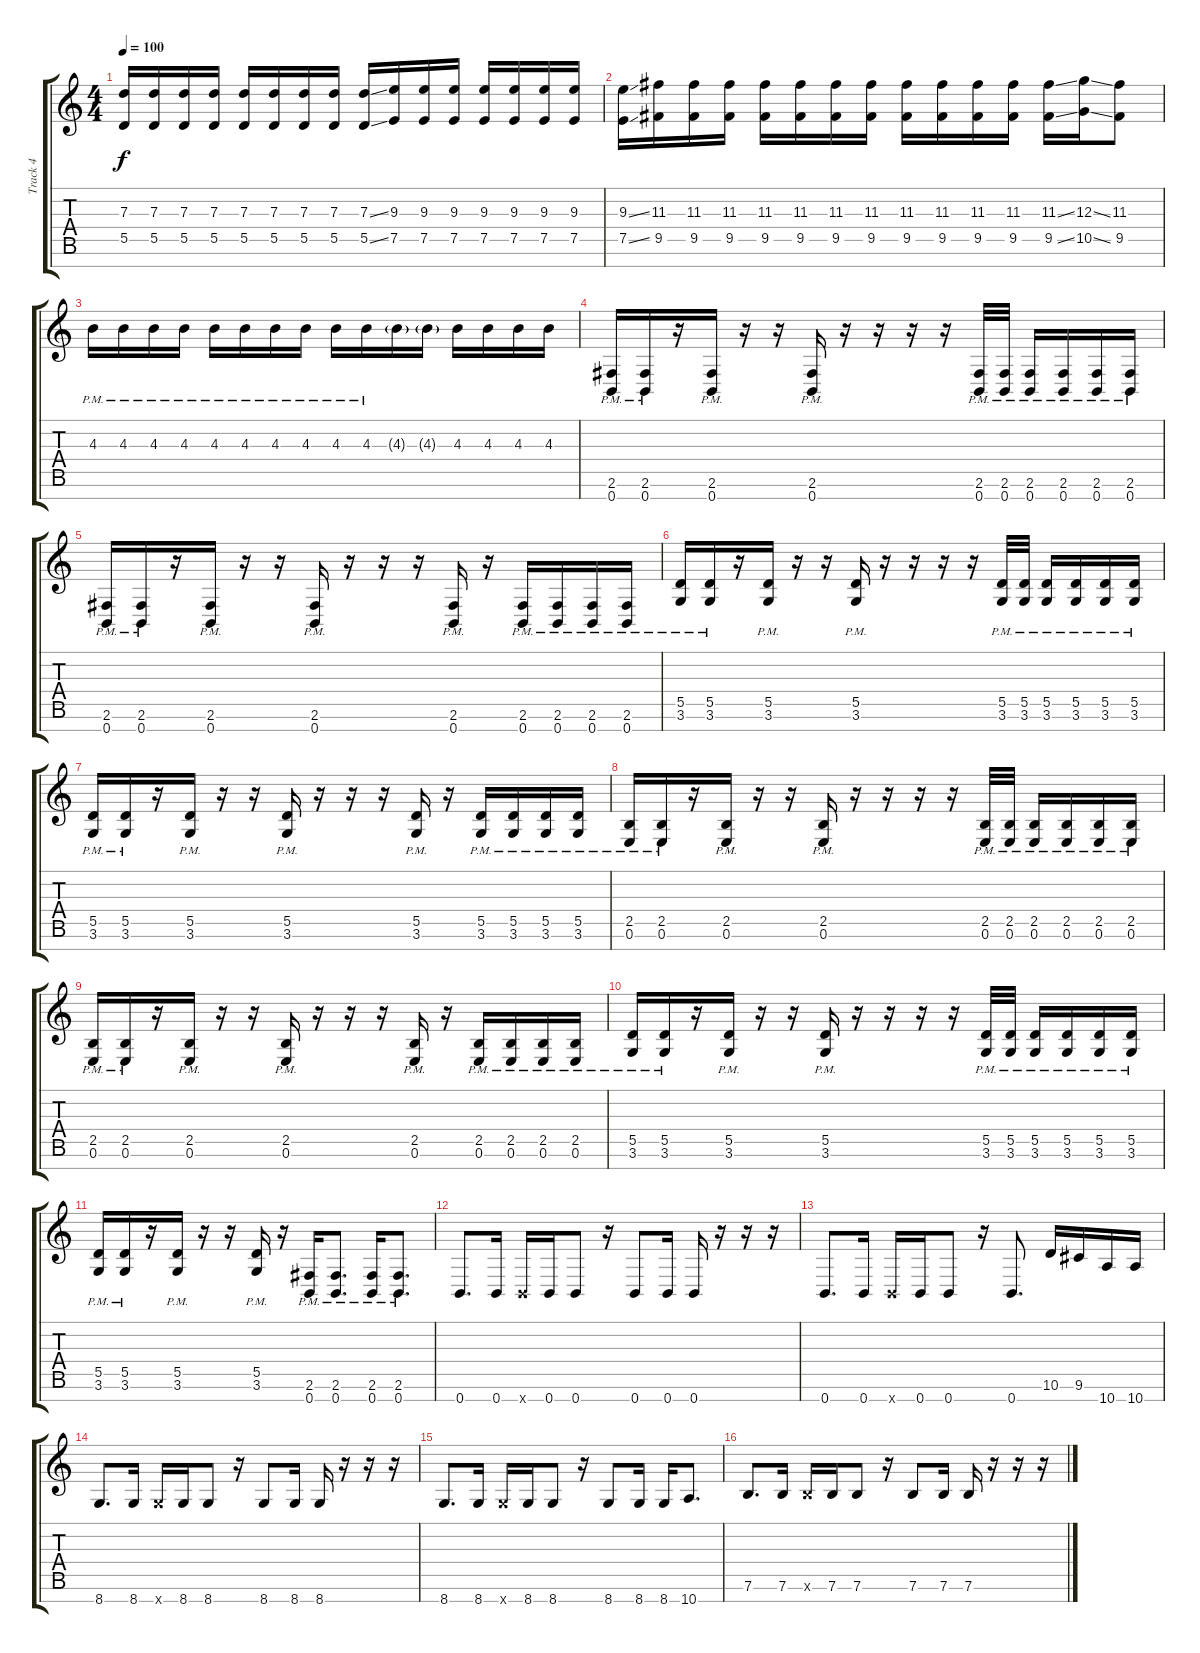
\track ("Track 4" "Track 4") {instrument distortionguitar}
\staff {score tabs}
\tuning (E4 B3 G3 D3 A2 E2 B1) {hide}
\ts (4 4)
\tempo 100
\clef g2
\ks c
(7.3 5.5).16{dy f} (7.3 5.5).16 (7.3 5.5).16 (7.3 5.5).16 (7.3 5.5).16 (7.3 5.5).16 (7.3 5.5).16 (7.3 5.5).16 (7.3{ss} 5.5{ss}).16 (9.3 7.5).16 (9.3 7.5).16 (9.3 7.5).16 (9.3 7.5).16 (9.3 7.5).16 (9.3 7.5).16 (9.3 7.5).16 |
(9.3{ss} 7.5{ss}).16 (11.3 9.5).16 (11.3 9.5).16 (11.3 9.5).16 (11.3 9.5).16 (11.3 9.5).16 (11.3 9.5).16 (11.3 9.5).16 (11.3 9.5).16 (11.3 9.5).16 (11.3 9.5).16 (11.3 9.5).16 (11.3{ss} 9.5{ss}).16 (12.3{ss} 10.5{ss}).16 (11.3 9.5).8 |
4.3{pm}.16 4.3{pm}.16 4.3{pm}.16 4.3{pm}.16 4.3{pm}.16 4.3{pm}.16 4.3{pm}.16 4.3{pm}.16 4.3{pm}.16 4.3{pm}.16 4.3{g}.16 4.3{g}.16 4.3.16 4.3.16 4.3.16 4.3.16 |
(2.6{pm} 0.7{pm}).16 (2.6{pm} 0.7{pm}).16 r.16 (2.6{pm} 0.7{pm}).16 r.16 r.16 (2.6{pm} 0.7{pm}).16 r.16 r.16 r.16 r.16 (2.6{pm} 0.7{pm}).32 (2.6{pm} 0.7{pm}).32 (2.6{pm} 0.7{pm}).16 (2.6{pm} 0.7{pm}).16 (2.6{pm} 0.7{pm}).16 (2.6{pm} 0.7{pm}).16 |
(2.6{pm} 0.7{pm}).16 (2.6{pm} 0.7{pm}).16 r.16 (2.6{pm} 0.7{pm}).16 r.16 r.16 (2.6{pm} 0.7{pm}).16 r.16 r.16 r.16 (2.6{pm} 0.7{pm}).16 r.16 (2.6{pm} 0.7{pm}).16 (2.6{pm} 0.7{pm}).16 (2.6{pm} 0.7{pm}).16 (2.6{pm} 0.7{pm}).16 |
(5.5{pm} 3.6{pm}).16 (5.5{pm} 3.6{pm}).16 r.16 (5.5{pm} 3.6{pm}).16 r.16 r.16 (5.5{pm} 3.6{pm}).16 r.16 r.16 r.16 r.16 (5.5{pm} 3.6{pm}).32 (5.5{pm} 3.6{pm}).32 (5.5{pm} 3.6{pm}).16 (5.5{pm} 3.6{pm}).16 (5.5{pm} 3.6{pm}).16 (5.5{pm} 3.6{pm}).16 |
(5.5{pm} 3.6{pm}).16 (5.5{pm} 3.6{pm}).16 r.16 (5.5{pm} 3.6{pm}).16 r.16 r.16 (5.5{pm} 3.6{pm}).16 r.16 r.16 r.16 (5.5{pm} 3.6{pm}).16 r.16 (5.5{pm} 3.6{pm}).16 (5.5{pm} 3.6{pm}).16 (5.5{pm} 3.6{pm}).16 (5.5{pm} 3.6{pm}).16 |
(2.5{pm} 0.6{pm}).16 (2.5{pm} 0.6{pm}).16 r.16 (2.5{pm} 0.6{pm}).16 r.16 r.16 (2.5{pm} 0.6{pm}).16 r.16 r.16 r.16 r.16 (2.5{pm} 0.6{pm}).32 (2.5{pm} 0.6{pm}).32 (2.5{pm} 0.6{pm}).16 (2.5{pm} 0.6{pm}).16 (2.5{pm} 0.6{pm}).16 (2.5{pm} 0.6{pm}).16 |
(2.5{pm} 0.6{pm}).16 (2.5{pm} 0.6{pm}).16 r.16 (2.5{pm} 0.6{pm}).16 r.16 r.16 (2.5{pm} 0.6{pm}).16 r.16 r.16 r.16 (2.5{pm} 0.6{pm}).16 r.16 (2.5{pm} 0.6{pm}).16 (2.5{pm} 0.6{pm}).16 (2.5{pm} 0.6{pm}).16 (2.5{pm} 0.6{pm}).16 |
(5.5{pm} 3.6{pm}).16 (5.5{pm} 3.6{pm}).16 r.16 (5.5{pm} 3.6{pm}).16 r.16 r.16 (5.5{pm} 3.6{pm}).16 r.16 r.16 r.16 r.16 (5.5{pm} 3.6{pm}).32 (5.5{pm} 3.6{pm}).32 (5.5{pm} 3.6{pm}).16 (5.5{pm} 3.6{pm}).16 (5.5{pm} 3.6{pm}).16 (5.5{pm} 3.6{pm}).16 |
(5.5{pm} 3.6{pm}).16 (5.5{pm} 3.6{pm}).16 r.16 (5.5{pm} 3.6{pm}).16 r.16 r.16 (5.5{pm} 3.6{pm}).16 r.16 (2.6{pm} 0.7{pm}).16 (2.6{pm} 0.7{pm}).8{d} (2.6{pm} 0.7{pm}).16 (2.6{pm} 0.7{pm}).8{d} |
0.7.8{d} 0.7.16 0.7{x}.16 0.7.16 0.7.8 r.16 0.7.8 0.7.16 0.7.16 r.16 r.16 r.16 |
0.7.8{d} 0.7.16 0.7{x}.16 0.7.16 0.7.8 r.16 0.7.8{d} 10.6.16 9.6.16 10.7.16 10.7.16 |
8.7.8{d} 8.7.16 8.7{x}.16 8.7.16 8.7.8 r.16 8.7.8 8.7.16 8.7.16 r.16 r.16 r.16 |
8.7.8{d} 8.7.16 8.7{x}.16 8.7.16 8.7.8 r.16 8.7.8 8.7.16 8.7.16 10.7.8{d} |
7.6.8{d} 7.6.16 7.6{x}.16 7.6.16 7.6.8 r.16 7.6.8 7.6.16 7.6.16 r.16 r.16 r.16
